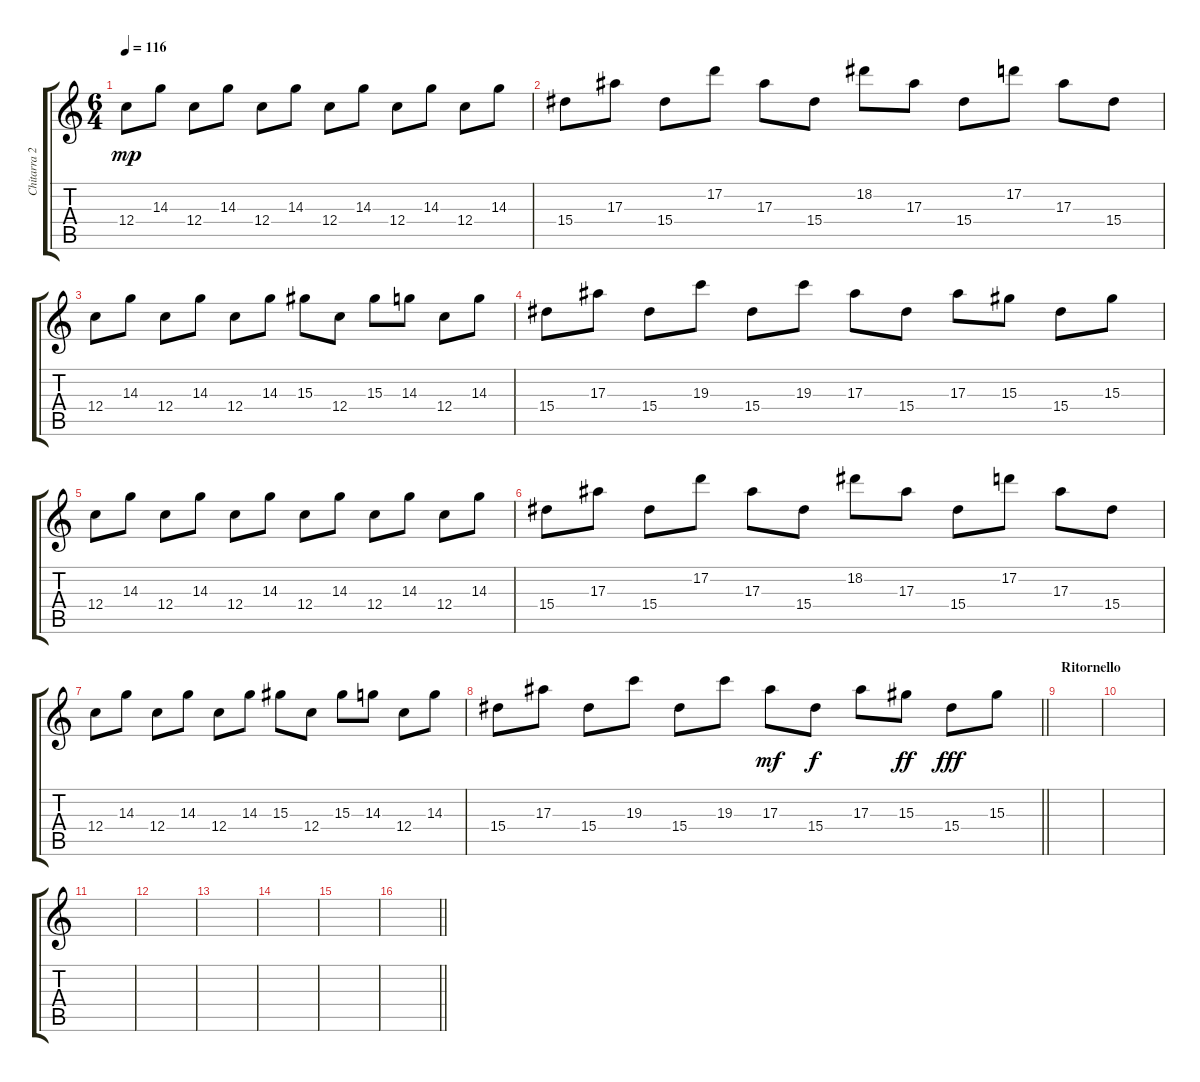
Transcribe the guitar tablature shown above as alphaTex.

\track ("Chitarra 2" "Chitarra 2") {instrument electricguitarmuted}
\staff {score tabs}
\tuning (D4 A3 F3 C3 G2 C2) {hide}
\ts (6 4)
\tempo 116
\clef g2
\ks c
12.4.8{dy mp} 14.3.8 12.4.8 14.3.8 12.4.8 14.3.8 12.4.8 14.3.8 12.4.8 14.3.8 12.4.8 14.3.8 |
15.4.8 17.3.8 15.4.8 17.2.8 17.3.8 15.4.8 18.2.8 17.3.8 15.4.8 17.2.8 17.3.8 15.4.8 |
12.4.8 14.3.8 12.4.8 14.3.8 12.4.8 14.3.8 15.3.8 12.4.8 15.3.8 14.3.8 12.4.8 14.3.8 |
15.4.8 17.3.8 15.4.8 19.3.8 15.4.8 19.3.8 17.3.8 15.4.8 17.3.8 15.3.8 15.4.8 15.3.8 |
12.4.8 14.3.8 12.4.8 14.3.8 12.4.8 14.3.8 12.4.8 14.3.8 12.4.8 14.3.8 12.4.8 14.3.8 |
15.4.8 17.3.8 15.4.8 17.2.8 17.3.8 15.4.8 18.2.8 17.3.8 15.4.8 17.2.8 17.3.8 15.4.8 |
12.4.8 14.3.8 12.4.8 14.3.8 12.4.8 14.3.8 15.3.8 12.4.8 15.3.8 14.3.8 12.4.8 14.3.8 |
\barLineRight lightlight
15.4.8 17.3.8 15.4.8 19.3.8 15.4.8 19.3.8 17.3.8{dy mf} 15.4.8{dy f} 17.3.8 15.3.8{dy ff} 15.4.8{dy fff} 15.3.8 |
\section ("" "Ritornello")
|
|
|
|
|
|
|
\barLineRight lightlight
